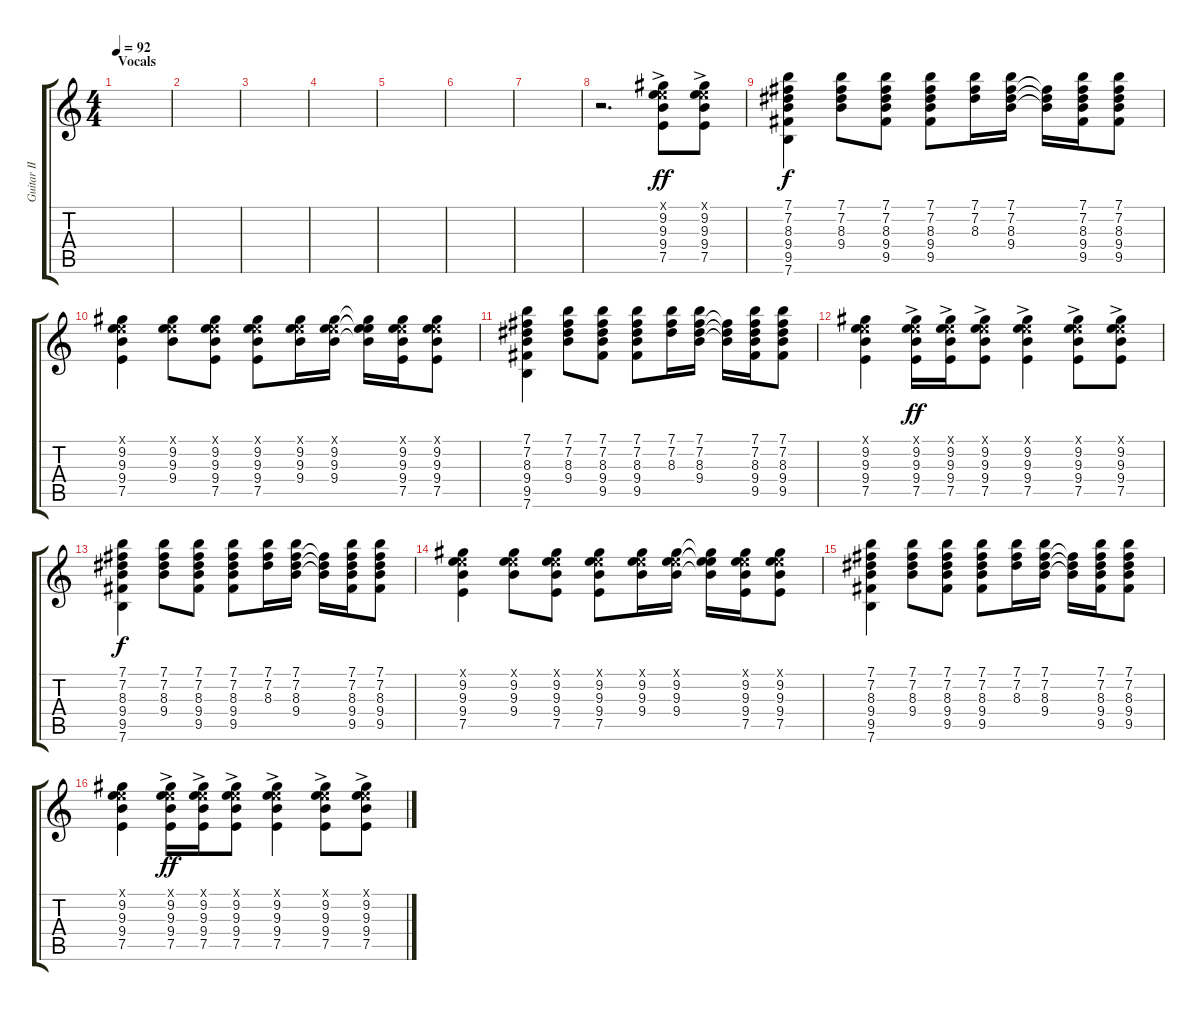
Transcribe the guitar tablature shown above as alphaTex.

\track ("Guitar II" "Guitar II") {instrument acousticguitarnylon}
\staff {score tabs}
\tuning (E4 B3 G3 D3 A2 E2) {hide}
\ts (4 4)
\section ("" "Vocals")
\tempo 92
\clef g2
\ks c
|
|
|
|
|
|
|
r.2{d} (0.1{x} 9.2{ac} 9.3{ac} 9.4{ac} 7.5{ac}).8{dy ff} (0.1{x} 9.2{ac} 9.3{ac} 9.4{ac} 7.5{ac}).8 |
(7.1 7.2 8.3 9.4 9.5 7.6).4{dy f} (7.1 7.2 8.3 9.4).8 (7.1 7.2 8.3 9.4 9.5).8 (7.1 7.2 8.3 9.4 9.5).8 (7.1 7.2 8.3).16 (7.1 7.2 8.3 9.4).16 (7.2{t} 8.3{t} 9.4{t}).16 (7.1 7.2 8.3 9.4 9.5).16 (7.1 7.2 8.3 9.4 9.5).8 |
(0.1{x} 9.2 9.3 9.4 7.5).4 (0.1{x} 9.2 9.3 9.4).8 (0.1{x} 9.2 9.3 9.4 7.5).8 (0.1{x} 9.2 9.3 9.4 7.5).8 (0.1{x} 9.2 9.3 9.4).16 (0.1{x} 9.2 9.3 9.4).16 (0.1{t} 9.2{t} 9.3{t} 9.4{t}).16 (0.1{x} 9.2 9.3 9.4 7.5).16 (0.1{x} 9.2 9.3 9.4 7.5).8 |
(7.1 7.2 8.3 9.4 9.5 7.6).4 (7.1 7.2 8.3 9.4).8 (7.1 7.2 8.3 9.4 9.5).8 (7.1 7.2 8.3 9.4 9.5).8 (7.1 7.2 8.3).16 (7.1 7.2 8.3 9.4).16 (7.2{t} 8.3{t} 9.4{t}).16 (7.1 7.2 8.3 9.4 9.5).16 (7.1 7.2 8.3 9.4 9.5).8 |
(0.1{x} 9.2 9.3 9.4 7.5).4 (0.1{ac x} 9.2{ac} 9.3{ac} 9.4{ac} 7.5{ac}).16{dy ff} (0.1{ac x} 9.2{ac} 9.3{ac} 9.4{ac} 7.5{ac}).16 (0.1{ac x} 9.2{ac} 9.3{ac} 9.4{ac} 7.5{ac}).8 (0.1{ac x} 9.2{ac} 9.3{ac} 9.4{ac} 7.5{ac}).4 (0.1{ac x} 9.2{ac} 9.3{ac} 9.4{ac} 7.5{ac}).8 (0.1{ac x} 9.2{ac} 9.3{ac} 9.4{ac} 7.5{ac}).8 |
(7.1 7.2 8.3 9.4 9.5 7.6).4{dy f} (7.1 7.2 8.3 9.4).8 (7.1 7.2 8.3 9.4 9.5).8 (7.1 7.2 8.3 9.4 9.5).8 (7.1 7.2 8.3).16 (7.1 7.2 8.3 9.4).16 (7.2{t} 8.3{t} 9.4{t}).16 (7.1 7.2 8.3 9.4 9.5).16 (7.1 7.2 8.3 9.4 9.5).8 |
(0.1{x} 9.2 9.3 9.4 7.5).4 (0.1{x} 9.2 9.3 9.4).8 (0.1{x} 9.2 9.3 9.4 7.5).8 (0.1{x} 9.2 9.3 9.4 7.5).8 (0.1{x} 9.2 9.3 9.4).16 (0.1{x} 9.2 9.3 9.4).16 (0.1{t} 9.2{t} 9.3{t} 9.4{t}).16 (0.1{x} 9.2 9.3 9.4 7.5).16 (0.1{x} 9.2 9.3 9.4 7.5).8 |
(7.1 7.2 8.3 9.4 9.5 7.6).4 (7.1 7.2 8.3 9.4).8 (7.1 7.2 8.3 9.4 9.5).8 (7.1 7.2 8.3 9.4 9.5).8 (7.1 7.2 8.3).16 (7.1 7.2 8.3 9.4).16 (7.2{t} 8.3{t} 9.4{t}).16 (7.1 7.2 8.3 9.4 9.5).16 (7.1 7.2 8.3 9.4 9.5).8 |
(0.1{x} 9.2 9.3 9.4 7.5).4 (0.1{ac x} 9.2{ac} 9.3{ac} 9.4{ac} 7.5{ac}).16{dy ff} (0.1{ac x} 9.2{ac} 9.3{ac} 9.4{ac} 7.5{ac}).16 (0.1{ac x} 9.2{ac} 9.3{ac} 9.4{ac} 7.5{ac}).8 (0.1{ac x} 9.2{ac} 9.3{ac} 9.4{ac} 7.5{ac}).4 (0.1{ac x} 9.2{ac} 9.3{ac} 9.4{ac} 7.5{ac}).8 (0.1{ac x} 9.2{ac} 9.3{ac} 9.4{ac} 7.5{ac}).8
